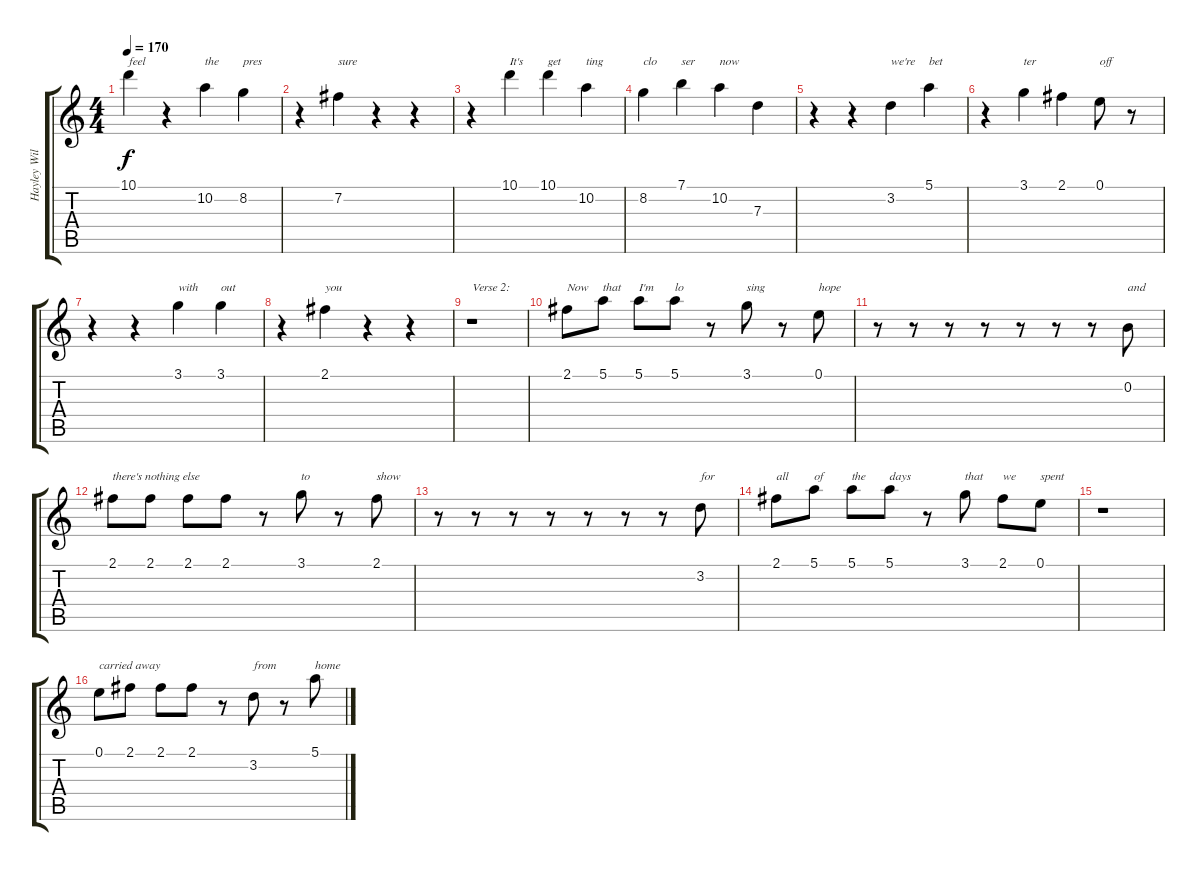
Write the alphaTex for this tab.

\track ("Hayley Williams Vocals" "Hayley Wil") {instrument overdrivenguitar}
\staff {score tabs}
\tuning (E4 B3 G3 D3 A2 D2) {hide}
\ts (4 4)
\tempo 170
\clef g2
\ks c
10.1.4{txt "feel" dy f} r.4 10.2.4{txt "the"} 8.2.4{txt "pres"} |
r.4 7.2.4{txt "sure"} r.4 r.4 |
r.4 10.1.4{txt "It's"} 10.1.4{txt "get"} 10.2.4{txt "ting"} |
8.2.4{txt "clo"} 7.1.4{txt "ser"} 10.2.4{txt "now"} 7.3.4 |
r.4 r.4 3.2.4{txt "we're"} 5.1.4{txt "bet"} |
r.4 3.1.4{txt "ter"} 2.1.4 0.1.8{txt "off"} r.8 |
r.4 r.4 3.1.4{txt "with"} 3.1.4{txt "out"} |
r.4 2.1.4{txt "you"} r.4 r.4 |
r.1{txt "Verse 2:"} |
2.1.8{txt "Now"} 5.1.8{txt "that"} 5.1.8{txt "I'm"} 5.1.8{txt "lo"} r.8 3.1.8{txt "sing"} r.8 0.1.8{txt "hope"} |
r.8 r.8 r.8 r.8 r.8 r.8 r.8 0.2.8{txt "and"} |
2.1.8{txt "there's nothing else"} 2.1.8 2.1.8 2.1.8 r.8 3.1.8{txt "to"} r.8 2.1.8{txt "show"} |
r.8 r.8 r.8 r.8 r.8 r.8 r.8 3.2.8{txt "for"} |
2.1.8{txt "all"} 5.1.8{txt "of"} 5.1.8{txt "the"} 5.1.8{txt "days"} r.8 3.1.8{txt "that"} 2.1.8{txt "we"} 0.1.8{txt "spent"} |
r.1 |
0.1.8{txt "carried away"} 2.1.8 2.1.8 2.1.8 r.8 3.2.8{txt "from"} r.8 5.1.8{txt "home"}
